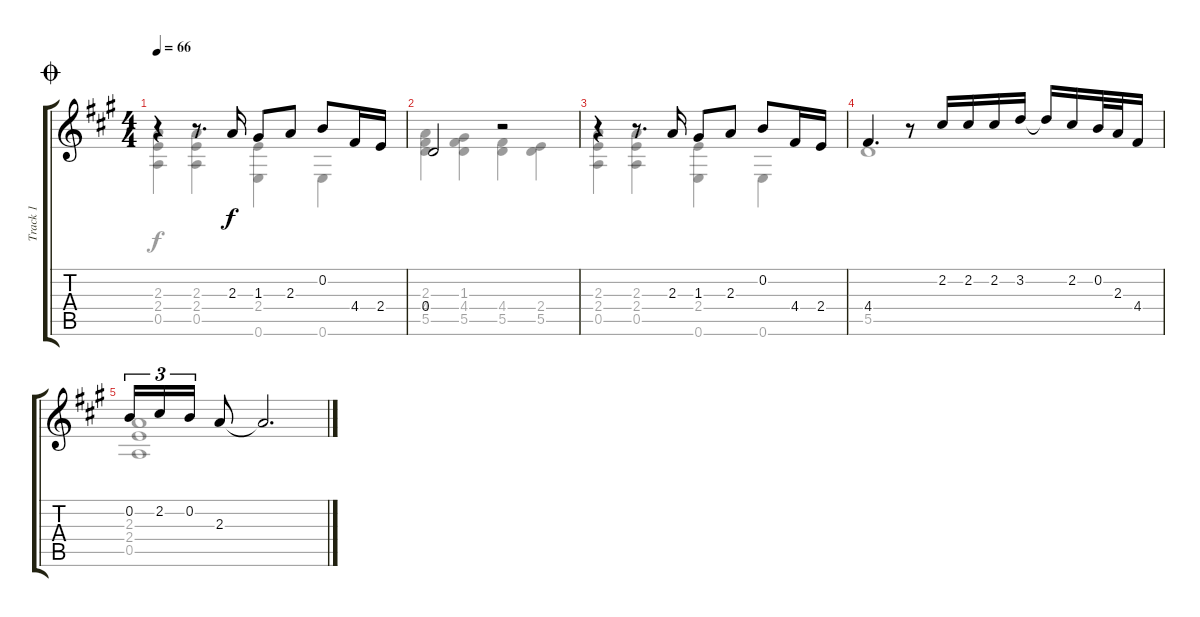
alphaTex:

\track ("Track 1" "Track 1") {instrument acousticguitarnylon}
\staff {score tabs}
\tuning (E4 B3 G3 D3 A2 E2) {hide}
\voice
\ts (4 4)
\jump coda
\tempo 66
\clef g2
\ks a
r.4{dy f} r.8{d} 2.3.16 1.3.8 2.3.8 0.2.8 4.4.16 2.4.16 |
0.4.2 r.2 |
r.4 r.8{d} 2.3.16 1.3.8 2.3.8 0.2.8 4.4.16 2.4.16 |
4.4.4{d} r.8 2.2.16 2.2.16 2.2.16 3.2.16 3.2{t}.16 2.2.16 0.2.32 2.3.32 4.4.16 |
0.2.16{tu (3 2)} 2.2.16{tu (3 2)} 0.2.16{tu (3 2)} 2.3.8 2.3{t}.2{d}
\voice
\clef g2
\ottava regular
\simile none
\ks a
(2.3 2.4 0.5).4{dy f} (2.3 2.4 0.5).4 (2.4 0.6).4 0.6.4 |
(2.3 4.4 5.5).4 (1.3 4.4 5.5).4 (4.4 5.5).4 (2.4 5.5).4 |
(2.3 2.4 0.5).4 (2.3 2.4 0.5).4 (2.4 0.6).4 0.6.4 |
5.5.1 |
(2.3 2.4 0.5).1
